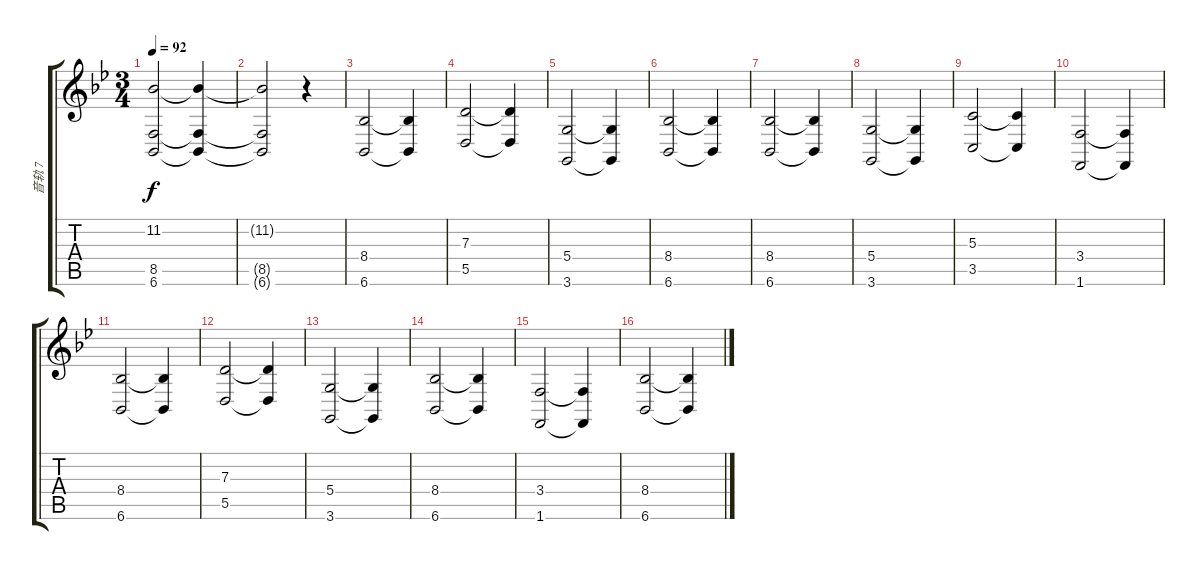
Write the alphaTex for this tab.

\track ("音轨 7" "音轨 7") {instrument stringensemble1}
\staff {score tabs}
\tuning (E4 B3 G3 D3 A2 E2) {hide}
\ts (3 4)
\tempo 92
\clef g2
\ks bb
(11.2{t} 8.5{t} 6.6{t}).2{dy f} (11.2{t} 8.5{t} 6.6{t}).4 |
(11.2{t} 8.5{t} 6.6{t}).2 r.4 |
(8.4 6.6).2 (8.4{t} 6.6{t}).4 |
(7.3 5.5).2 (7.3{t} 5.5{t}).4 |
(5.4 3.6).2 (5.4{t} 3.6{t}).4 |
(8.4 6.6).2 (8.4{t} 6.6{t}).4 |
(8.4 6.6).2 (8.4{t} 6.6{t}).4 |
(5.4 3.6).2 (5.4{t} 3.6{t}).4 |
(5.3 3.5).2 (5.3{t} 3.5{t}).4 |
(3.4 1.6).2 (3.4{t} 1.6{t}).4 |
(8.4 6.6).2 (8.4{t} 6.6{t}).4 |
(7.3 5.5).2 (7.3{t} 5.5{t}).4 |
(5.4 3.6).2 (5.4{t} 3.6{t}).4 |
(8.4 6.6).2 (8.4{t} 6.6{t}).4 |
(3.4 1.6).2 (3.4{t} 1.6{t}).4 |
(8.4 6.6).2 (8.4{t} 6.6{t}).4
